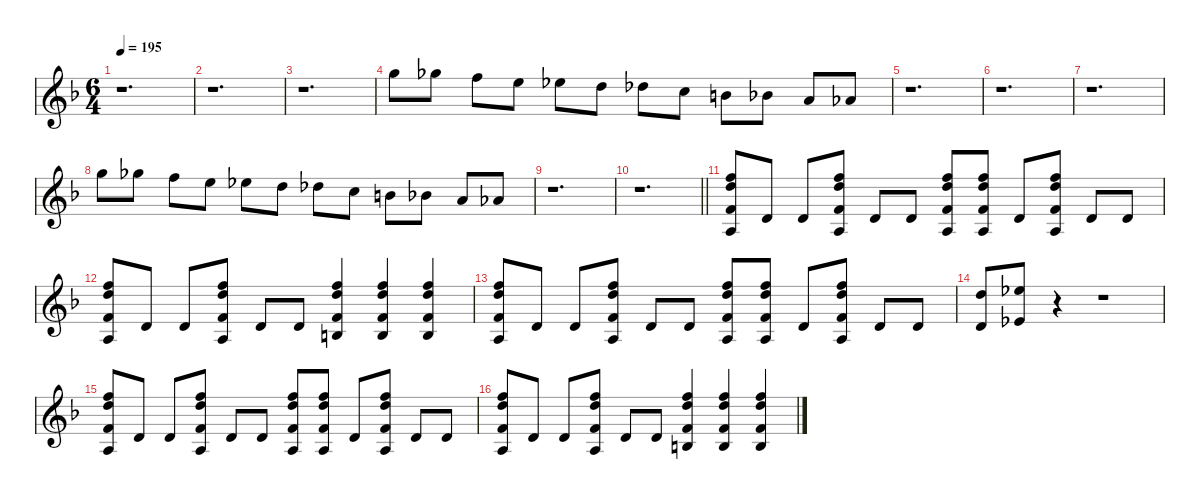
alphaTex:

\defaultSystemsLayout 4
\hideDynamics
\bracketExtendMode nobrackets
\singleTrackTrackNamePolicy hidden
\multiTrackTrackNamePolicy hidden
\firstSystemTrackNameMode fullname
\firstSystemTrackNameOrientation horizontal
\otherSystemsTrackNameOrientation horizontal
\track ("Keyboards" "vln.") {defaultSystemsLayout 8 instrument stringensemble1}
\staff {score}
\tuning (D4 A3 F3 D3 A2 D2)
\ts (6 4)
\tempo 195
\clef g2
\ks dminor
r.1{d dy f beam Down} |
r.1{d beam Down} |
r.1{d beam Down} |
17.1{acc forcenatural}.8{beam Down} 16.1{acc b}.8{beam Down} 15.1{acc forcenatural}.8{beam Down} 14.1{acc forcenatural}.8{beam Down} 18.2{acc b}.8{beam Down} 17.2{acc forcenatural}.8{beam Down} 16.2{acc b}.8{beam Down} 15.2{acc forcenatural}.8{beam Down} 18.3{acc forcenatural}.8{beam Down} 17.3{acc b}.8{beam Up} 16.3{acc forcenatural}.8{beam Up} 15.3{acc b}.8{beam Up} |
r.1{d beam Down} |
r.1{d beam Down} |
r.1{d beam Down} |
17.1{acc forcenatural}.8{beam Down} 16.1{acc b}.8{beam Down} 15.1{acc forcenatural}.8{beam Down} 14.1{acc forcenatural}.8{beam Down} 18.2{acc b}.8{beam Down} 17.2{acc forcenatural}.8{beam Down} 16.2{acc b}.8{beam Down} 15.2{acc forcenatural}.8{beam Down} 18.3{acc forcenatural}.8{beam Down} 17.3{acc b}.8{beam Up} 16.3{acc forcenatural}.8{beam Up} 15.3{acc b}.8{beam Up} |
r.1{d beam Down} |
\barLineRight lightlight
r.1{d beam Down} |
(15.1{acc forcenatural} 17.2{acc forcenatural} 12.3{acc forcenatural} 7.4{acc forcenatural}).8{beam Up} 12.4{pm acc forcenatural}.8{beam Up} 12.4{pm acc forcenatural}.8{beam Up} (15.1{acc forcenatural} 17.2{acc forcenatural} 12.3{acc forcenatural} 7.4{acc forcenatural}).8{beam Up} 12.4{pm acc forcenatural}.8{beam Up} 12.4{pm acc forcenatural}.8{beam Up} (15.1{acc forcenatural} 17.2{acc forcenatural} 12.3{acc forcenatural} 7.4{acc forcenatural}).8{beam Up} (15.1{acc forcenatural} 17.2{acc forcenatural} 12.3{acc forcenatural} 7.4{acc forcenatural}).8{beam Up} 12.4{pm acc forcenatural}.8{beam Up} (15.1{acc forcenatural} 17.2{acc forcenatural} 12.3{acc forcenatural} 7.4{acc forcenatural}).8{beam Up} 12.4{pm acc forcenatural}.8{beam Up} 12.4{pm acc forcenatural}.8{beam Up} |
(15.1{acc forcenatural} 17.2{acc forcenatural} 12.3{acc forcenatural} 7.4{acc forcenatural}).8{beam Up} 12.4{pm acc forcenatural}.8{beam Up} 12.4{pm acc forcenatural}.8{beam Up} (15.1{acc forcenatural} 17.2{acc forcenatural} 12.3{acc forcenatural} 7.4{acc forcenatural}).8{beam Up} 12.4{pm acc forcenatural}.8{beam Up} 12.4{pm acc forcenatural}.8{beam Up} (15.1{acc forcenatural} 17.2{acc forcenatural} 12.3{acc forcenatural} 9.4{acc forcenatural}).4{beam Up} (15.1{acc forcenatural} 17.2{acc forcenatural} 12.3{acc forcenatural} 9.4{acc forcenatural}).4{beam Up} (15.1{acc forcenatural} 17.2{acc forcenatural} 12.3{acc forcenatural} 9.4{acc forcenatural}).4{beam Up} |
(15.1{acc forcenatural} 17.2{acc forcenatural} 12.3{acc forcenatural} 7.4{acc forcenatural}).8{beam Up} 12.4{pm acc forcenatural}.8{beam Up} 12.4{pm acc forcenatural}.8{beam Up} (15.1{acc forcenatural} 17.2{acc forcenatural} 12.3{acc forcenatural} 7.4{acc forcenatural}).8{beam Up} 12.4{pm acc forcenatural}.8{beam Up} 12.4{pm acc forcenatural}.8{beam Up} (15.1{acc forcenatural} 17.2{acc forcenatural} 12.3{acc forcenatural} 7.4{acc forcenatural}).8{beam Up} (15.1{acc forcenatural} 17.2{acc forcenatural} 12.3{acc forcenatural} 7.4{acc forcenatural}).8{beam Up} 12.4{pm acc forcenatural}.8{beam Up} (15.1{acc forcenatural} 17.2{acc forcenatural} 12.3{acc forcenatural} 7.4{acc forcenatural}).8{beam Up} 12.4{pm acc forcenatural}.8{beam Up} 12.4{pm acc forcenatural}.8{beam Up} |
(17.2{acc forcenatural} 9.3{acc forcenatural}).8{beam Up} (18.2{acc b} 10.3{acc b}).8{beam Up} r.4{beam Up} r.1{beam Down} |
(15.1{acc forcenatural} 17.2{acc forcenatural} 12.3{acc forcenatural} 7.4{acc forcenatural}).8{beam Up} 12.4{pm acc forcenatural}.8{beam Up} 12.4{pm acc forcenatural}.8{beam Up} (15.1{acc forcenatural} 17.2{acc forcenatural} 12.3{acc forcenatural} 7.4{acc forcenatural}).8{beam Up} 12.4{pm acc forcenatural}.8{beam Up} 12.4{pm acc forcenatural}.8{beam Up} (15.1{acc forcenatural} 17.2{acc forcenatural} 12.3{acc forcenatural} 7.4{acc forcenatural}).8{beam Up} (15.1{acc forcenatural} 17.2{acc forcenatural} 12.3{acc forcenatural} 7.4{acc forcenatural}).8{beam Up} 12.4{pm acc forcenatural}.8{beam Up} (15.1{acc forcenatural} 17.2{acc forcenatural} 12.3{acc forcenatural} 7.4{acc forcenatural}).8{beam Up} 12.4{pm acc forcenatural}.8{beam Up} 12.4{pm acc forcenatural}.8{beam Up} |
(15.1{acc forcenatural} 17.2{acc forcenatural} 12.3{acc forcenatural} 7.4{acc forcenatural}).8{beam Up} 12.4{pm acc forcenatural}.8{beam Up} 12.4{pm acc forcenatural}.8{beam Up} (15.1{acc forcenatural} 17.2{acc forcenatural} 12.3{acc forcenatural} 7.4{acc forcenatural}).8{beam Up} 12.4{pm acc forcenatural}.8{beam Up} 12.4{pm acc forcenatural}.8{beam Up} (15.1{acc forcenatural} 17.2{acc forcenatural} 12.3{acc forcenatural} 9.4{acc forcenatural}).4{beam Up} (15.1{acc forcenatural} 17.2{acc forcenatural} 12.3{acc forcenatural} 9.4{acc forcenatural}).4{beam Up} (15.1{acc forcenatural} 17.2{acc forcenatural} 12.3{acc forcenatural} 9.4{acc forcenatural}).4{beam Up}
